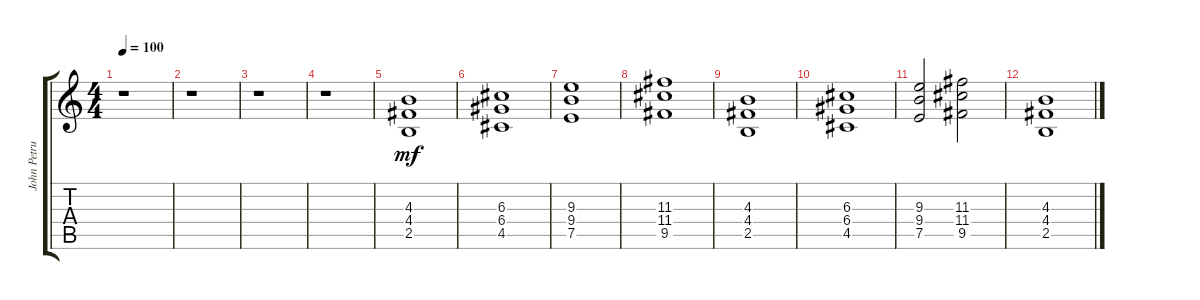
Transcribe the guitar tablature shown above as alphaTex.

\track ("John Petrucci (Guitar 2)" "John Petru") {instrument distortionguitar}
\staff {score tabs}
\tuning (E4 B3 G3 D3 A2 E2) {hide}
\ts (4 4)
\tempo 100
\clef g2
\ks c
r.1{dy ff} |
r.1 |
r.1 |
r.1 |
(4.3 4.4 2.5).1{dy mf} |
(6.3 6.4 4.5).1 |
(9.3 9.4 7.5).1 |
(11.3 11.4 9.5).1 |
(4.3 4.4 2.5).1 |
(6.3 6.4 4.5).1 |
(9.3 9.4 7.5).2 (11.3 11.4 9.5).2 |
(4.3 4.4 2.5).1
